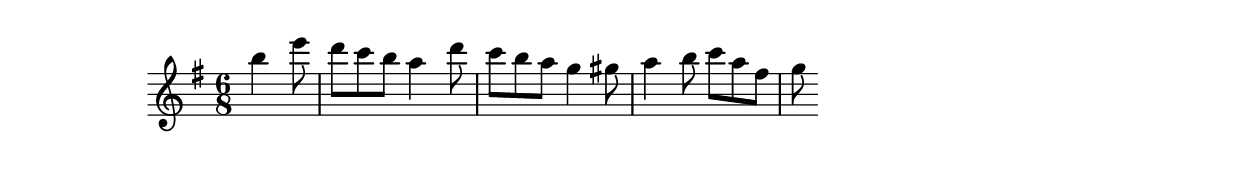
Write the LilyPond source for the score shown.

\version "2.14.0"
%{\header {
  title = "introduction, surprise symphony"
  composer = "Haydn"
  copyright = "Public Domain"
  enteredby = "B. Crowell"
}%}
\score{{\key g \major
    \time 6/8
    %{\tempo 4=165
    %}\relative b'' {
\partial 8*3
b4 e8 | d8 c b a4 d8 | c8 b a g4 gis8 | a4 b8 c a fis | g8
}
}}